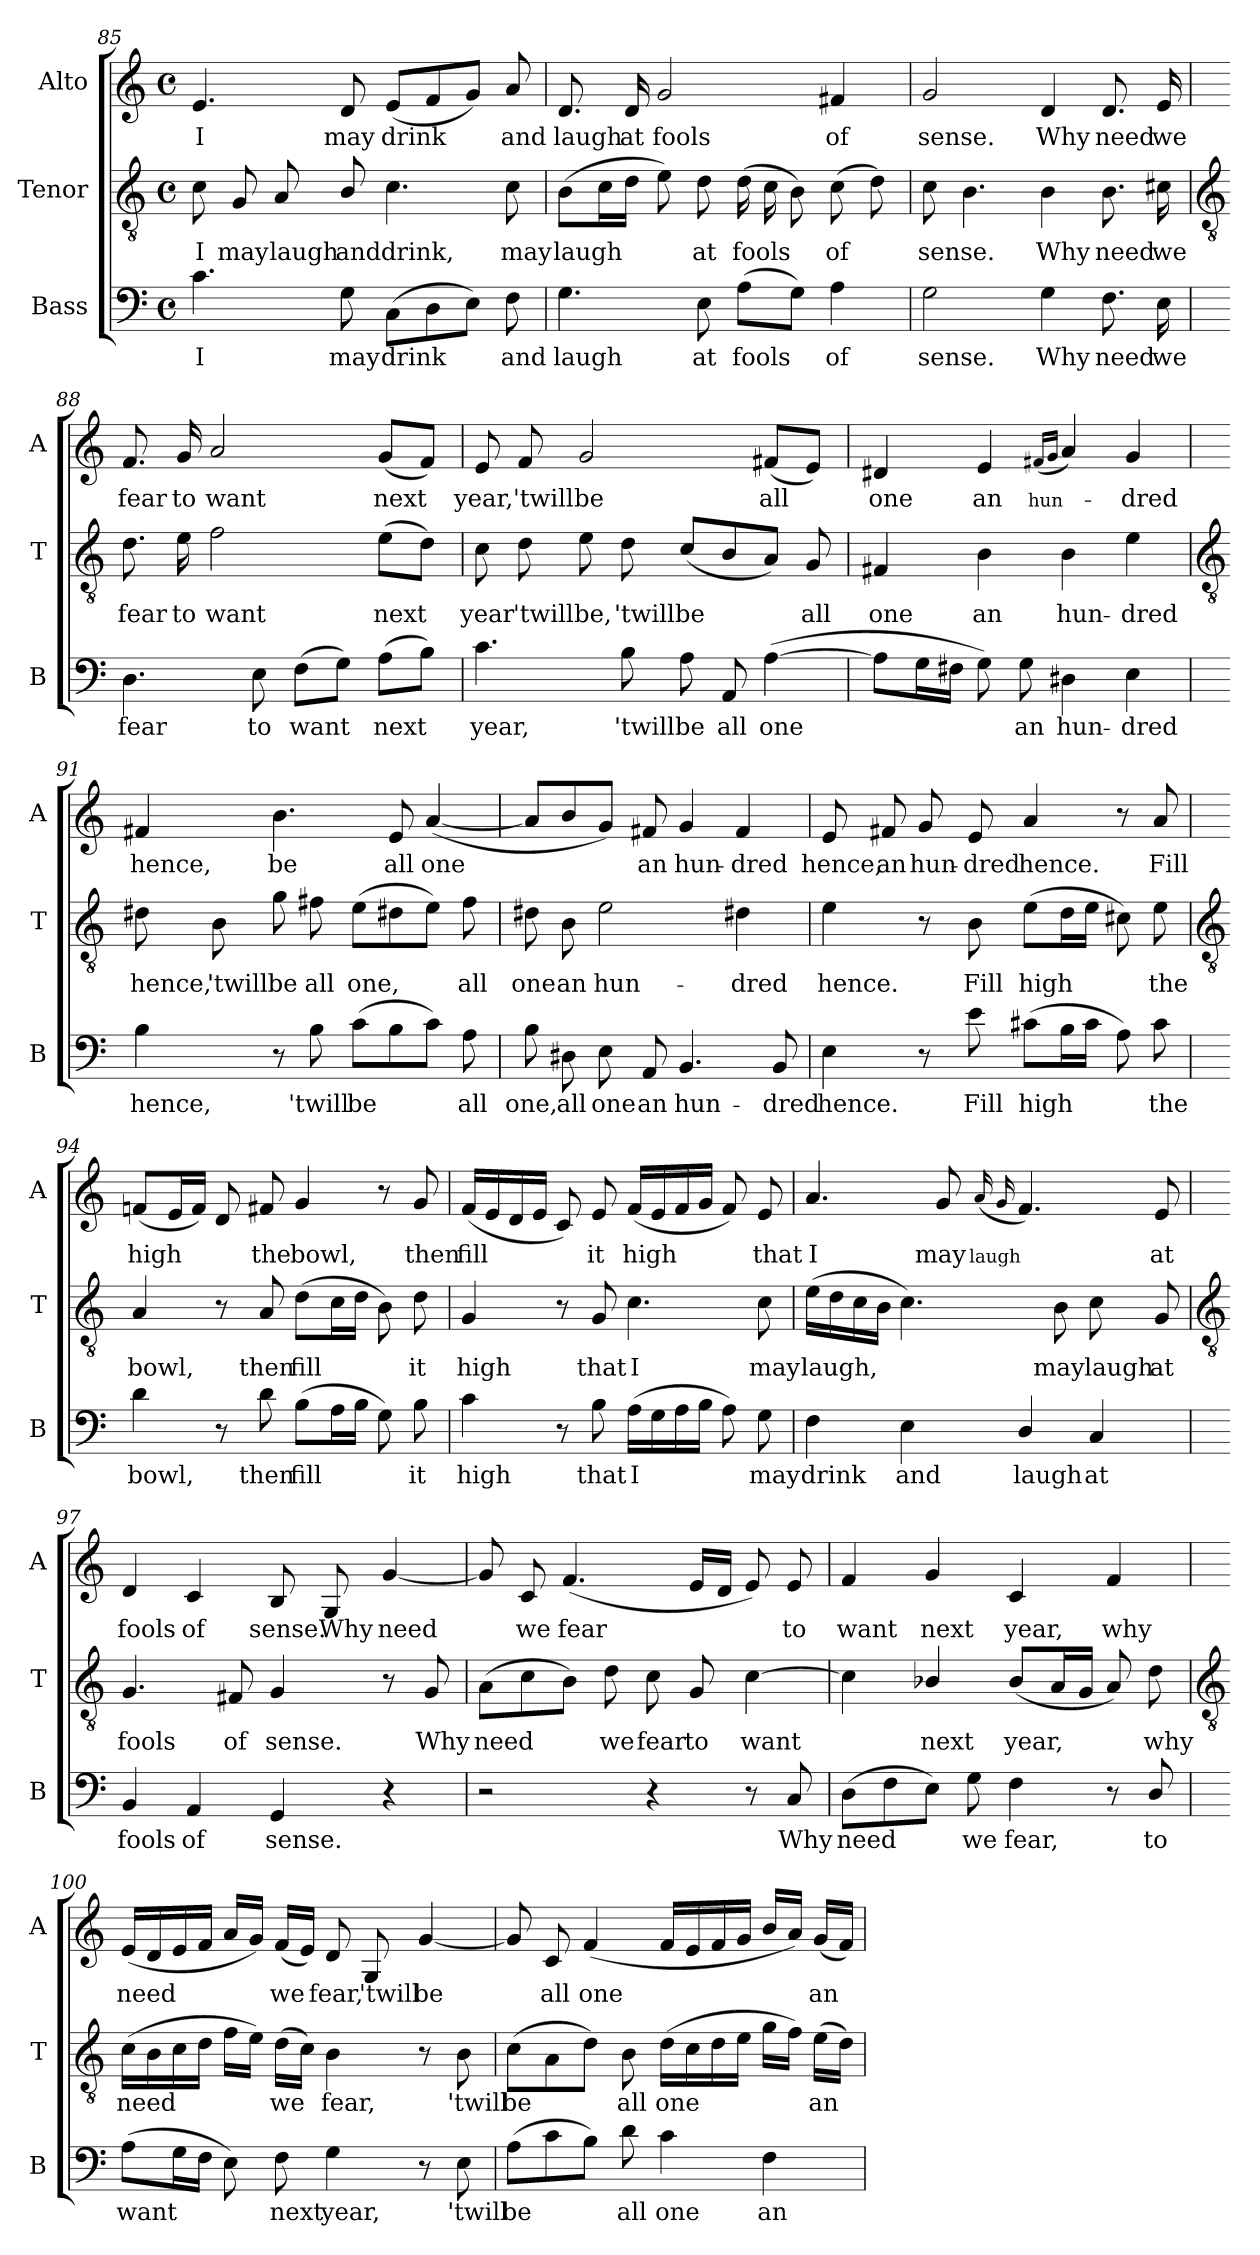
**kern	**text	**kern	**text	**kern	**text
*part3	*part3	*part2	*part2	*part1	*part1
*staff3	*staff3	*staff2	*staff2	*staff1	*staff1
*I"Bass	*	*I"Tenor	*	*I"Alto	*
*I'B	*	*I'T	*	*I'A	*
!!LO:LB:g=z
*clefF4	*	*clefGv2	*	*clefG2	*
*k[]	*	*k[]	*	*k[]	*
*C:	*	*C:	*	*C:	*
*M4/4	*	*M4/4	*	*M4/4	*
*met(c)	*	*met(c)	*	*met(c)	*
=85	=85	=85	=85	=85	=85
!	!LO:LY:b	!	!LO:LY:b	!	!LO:LY:b
4.c	I	8c	I	4.e	I
!	!	!	!LO:LY:b	!	!
.	.	8G	may	.	.
!	!	!	!LO:LY:b	!	!
.	.	8A	laugh	.	.
!	!LO:LY:b	!	!LO:LY:b	!	!LO:LY:b
8G	may	8B/	and	8d	may
!	!LO:LY:b	!	!LO:LY:b	!	!LO:LY:b
(>8C\L	drink	4.c	drink,	(<8eL	drink
8D\	.	.	.	8f	.
8EJ)	.	.	.	8gJ)	.
!	!LO:LY:b	!	!LO:LY:b	!	!LO:LY:b
8F	and	8c	may	8a	and
=86	=86	=86	=86	=86	=86
!	!LO:LY:b	!	!LO:LY:b	!	!LO:LY:b
4.G	laugh	(>8BL	laugh	8.d	laugh
.	.	16cL	.	.	.
!	!	!	!	!	!LO:LY:b
.	.	16dJJ	.	16d	at
!	!	!	!	!	!LO:LY:b
.	.	8e)	.	2g	fools
!	!LO:LY:b	!	!LO:LY:b	!	!
8E	at	8d	at	.	.
!	!LO:LY:b	!	!LO:LY:b	!	!
(>8AL	fools	(>16dLL	fools	.	.
.	.	16c	.	.	.
8GJ)	.	8BJ)	.	.	.
!	!LO:LY:b	!	!LO:LY:b	!	!LO:LY:b
4A	of	(>8cL	of	4f#X	of
.	.	8dJ)	.	.	.
=87	=87	=87	=87	=87	=87
!	!LO:LY:b	!	!LO:LY:b	!	!LO:LY:b
2G	sense.	8c	sense.	2g	sense.
.	.	4.B	.	.	.
!	!LO:LY:b	!	!LO:LY:b	!	!LO:LY:b
4G	Why	4B	Why	4d	Why
!	!LO:LY:b	!	!LO:LY:b	!	!LO:LY:b
8.F	need	8.B	need	8.d	need
!	!LO:LY:b	!	!LO:LY:b	!	!LO:LY:b
16E	we	16c#X	we	16e	we
!!LO:LB:g=z
=88	=88	=88	=88	=88	=88
*	*	*clefGv2	*	*	*
!	!LO:LY:b	!	!LO:LY:b	!	!LO:LY:b
4.D	fear	8.d	fear	8.f	fear
!	!	!	!LO:LY:b	!	!LO:LY:b
.	.	16e	to	16g	to
!	!	!	!LO:LY:b	!	!LO:LY:b
.	.	2f	want	2a	want
!	!LO:LY:b	!	!	!	!
8E	to	.	.	.	.
!	!LO:LY:b	!	!	!	!
(>8FL	want	.	.	.	.
8GJ)	.	.	.	.	.
!	!LO:LY:b	!	!LO:LY:b	!	!LO:LY:b
(>8AL	next	(>8eL	next	(<8gL	next
8BJ)	.	8dJ)	.	8fJ)	.
=89	=89	=89	=89	=89	=89
!	!LO:LY:b	!	!LO:LY:b	!	!LO:LY:b
4.c	year,	8c	year	8e	year,
!	!	!	!LO:LY:b	!	!LO:LY:b
.	.	8d	'twill	8f	'twill
!	!	!	!LO:LY:b	!	!LO:LY:b
.	.	8e	be,	2g	be
!	!LO:LY:b	!	!LO:LY:b	!	!
8B	'twill	8d	'twill	.	.
!	!LO:LY:b	!	!LO:LY:b	!	!
8A	be	(<8c/L	be	.	.
!	!LO:LY:b	!	!	!	!
8AA	all	8B/	.	.	.
!	!LO:LY:b	!	!	!	!LO:LY:b
(>[4A	one	8AJ)	.	(<8f#XL	all
!	!	!	!LO:LY:b	!	!
.	.	8G	all	8eJ)	.
=90	=90	=90	=90	=90	=90
!	!	!	!LO:LY:b	!	!LO:LY:b
8AL]	.	4F#X	one	4d#X	one
16GL	.	.	.	.	.
16F#XJJ	.	.	.	.	.
!	!	!	!LO:LY:b	!	!LO:LY:b
8G)	.	4B	an	4e	an
!	!LO:LY:b	!	!	!	!
8G	an	.	.	.	.
!	!	!	!	!	!LO:LY:b
.	.	.	.	(<16qqf#X/LL	hun-
.	.	.	.	16qqg/JJ	.
!	!LO:LY:b	!	!LO:LY:b	!	!
4D#X	hun-	4B	hun-	4a)	.
!	!LO:LY:b	!	!LO:LY:b	!	!LO:LY:b
4E	-dred	4e	-dred	4g	dred
!!LO:LB:g=z
=91	=91	=91	=91	=91	=91
*	*	*clefGv2	*	*	*
!	!LO:LY:b	!	!LO:LY:b	!	!LO:LY:b
4B	hence,	8d#X	hence,	4f#X	hence,
!	!	!	!LO:LY:b	!	!
.	.	8B	'twill	.	.
!	!	!	!LO:LY:b	!	!LO:LY:b
8r	.	8g	be	4.b	be
!	!LO:LY:b	!	!LO:LY:b	!	!
8B	'twill	8f#X	all	.	.
!	!LO:LY:b	!	!LO:LY:b	!	!
(>8cL	be	(>8eL	one,	.	.
!	!	!	!	!	!LO:LY:b
8B	.	8d#X	.	8e	all
!	!	!	!	!	!LO:LY:b
8cJ)	.	8eJ)	.	(<[4a	one
!	!LO:LY:b	!	!LO:LY:b	!	!
8A	all	8f#	all	.	.
=92	=92	=92	=92	=92	=92
!	!LO:LY:b	!	!LO:LY:b	!	!
8B	one,	8d#X	one	8aL]	.
!	!LO:LY:b	!	!LO:LY:b	!	!
8D#X	all	8B	an	8b	.
!	!LO:LY:b	!	!LO:LY:b	!	!
8E	one	2e	hun-	8gJ)	.
!	!LO:LY:b	!	!	!	!LO:LY:b
8AA	an	.	.	8f#X	an
!	!LO:LY:b	!	!	!	!LO:LY:b
4.BB	hun-	.	.	4g	hun-
!	!	!	!LO:LY:b	!	!LO:LY:b
.	.	4d#X	-dred	4f#	-dred
!	!LO:LY:b	!	!	!	!
8BB	-dred	.	.	.	.
=93	=93	=93	=93	=93	=93
!	!LO:LY:b	!	!LO:LY:b	!	!LO:LY:b
4E	hence.	4e	hence.	8e	hence,
!	!	!	!	!	!LO:LY:b
.	.	.	.	8f#X	an
!	!	!	!	!	!LO:LY:b
8r	.	8r	.	8g	hun-
!	!LO:LY:b	!	!LO:LY:b	!	!LO:LY:b
8e	Fill	8B	Fill	8e	-dred
!	!LO:LY:b	!	!LO:LY:b	!	!LO:LY:b
(>8c#XL	high	(>8eL	high	4a	hence.
16BL	.	16dL	.	.	.
16c#JJ	.	16eJJ	.	.	.
8A)	.	8c#X)	.	8r	.
!	!LO:LY:b	!	!LO:LY:b	!	!LO:LY:b
8c#	the	8e	the	8a	Fill
!!LO:LB:g=z
=94	=94	=94	=94	=94	=94
*	*	*clefGv2	*	*	*
!	!LO:LY:b	!	!LO:LY:b	!	!LO:LY:b
4d	bowl,	4A	bowl,	(<8fnL	high
.	.	.	.	16eL	.
.	.	.	.	16fJJ)	.
8r	.	8r	.	8d	.
!	!LO:LY:b	!	!LO:LY:b	!	!LO:LY:b
8d	then	8A	then	8f#X	the
!	!LO:LY:b	!	!LO:LY:b	!	!LO:LY:b
(>8BL	fill	(>8dL	fill	4g	bowl,
16AL	.	16cL	.	.	.
16BJJ	.	16dJJ	.	.	.
8G)	.	8B)	.	8r	.
!	!LO:LY:b	!	!LO:LY:b	!	!LO:LY:b
8B	it	8d	it	8g	then
=95	=95	=95	=95	=95	=95
!	!LO:LY:b	!	!LO:LY:b	!	!LO:LY:b
4c	high	4G	high	(<16fLL	fill
.	.	.	.	16e	.
.	.	.	.	16d	.
.	.	.	.	16eJJ	.
8r	.	8r	.	8c)	.
!	!LO:LY:b	!	!LO:LY:b	!	!LO:LY:b
8B	that	8G	that	8e	it
!	!LO:LY:b	!	!LO:LY:b	!	!LO:LY:b
(>16ALL	I	4.c	I	(<16fLL	high
16G	.	.	.	16e	.
16A	.	.	.	16f	.
16BJJ	.	.	.	16gJJ	.
8A)	.	.	.	8f)	.
!	!LO:LY:b	!	!LO:LY:b	!	!LO:LY:b
8G	may	8c	may	8e	that
=96	=96	=96	=96	=96	=96
!	!LO:LY:b	!	!LO:LY:b	!	!LO:LY:b
4F	drink	(>16eLL	laugh,	4.a	I
.	.	16d	.	.	.
.	.	16c	.	.	.
.	.	16BJJ	.	.	.
!	!LO:LY:b	!	!	!	!
4E	and	4.c)	.	.	.
!	!	!	!	!	!LO:LY:b
.	.	.	.	8gL	may
!	!	!	!	!	!LO:LY:b
.	.	.	.	(<16qqaL	laugh
.	.	.	.	16qqgJJ	.
!	!LO:LY:b	!	!	!	!
4D/	laugh	.	.	4.f)	.
!	!	!	!LO:LY:b	!	!
.	.	8B	may	.	.
!	!LO:LY:b	!	!LO:LY:b	!	!
4C	at	8c	laugh	.	.
!	!	!	!LO:LY:b	!	!LO:LY:b
.	.	8G	at	8e	at
!!LO:LB:g=z
=97	=97	=97	=97	=97	=97
*	*	*clefGv2	*	*	*
!	!LO:LY:b	!	!LO:LY:b	!	!LO:LY:b
4BB	fools	4.G	fools	4d	fools
!	!LO:LY:b	!	!	!	!LO:LY:b
4AA	of	.	.	4c	of
!	!	!	!LO:LY:b	!	!
.	.	8F#X	of	.	.
!	!LO:LY:b	!	!LO:LY:b	!	!LO:LY:b
4GG	sense.	4G	sense.	8B/	sense.
!	!	!	!	!	!LO:LY:b
.	.	.	.	8G	Why
!	!	!	!	!	!LO:LY:b
4r	.	8r	.	[4g	need
!	!	!	!LO:LY:b	!	!
.	.	8G	Why	.	.
=98	=98	=98	=98	=98	=98
!	!	!	!LO:LY:b	!	!
2r	.	(>8AL	need	8g]	.
!	!	!	!	!	!LO:LY:b
.	.	8c	.	8c	we
!	!	!	!	!	!LO:LY:b
.	.	8BJ)	.	(<4.f	fear
!	!	!	!LO:LY:b	!	!
.	.	8d	we	.	.
!	!	!	!LO:LY:b	!	!
4r	.	8c	fear	.	.
!	!	!	!LO:LY:b	!	!
.	.	8G	to	16eLL	.
.	.	.	.	16dJJ	.
!	!	!	!LO:LY:b	!	!
8r	.	[4c	want	8e)	.
!	!LO:LY:b	!	!	!	!LO:LY:b
8C	Why	.	.	8e	to
=99	=99	=99	=99	=99	=99
!	!LO:LY:b	!	!	!	!LO:LY:b
(>8DL	need	4c]	.	4f	want
8F	.	.	.	.	.
!	!	!	!LO:LY:b	!	!LO:LY:b
8EJ)	.	4B-X/	next	4g	next
!	!LO:LY:b	!	!	!	!
8G	we	.	.	.	.
!	!LO:LY:b	!	!LO:LY:b	!	!LO:LY:b
4F	fear,	(<8B-L	year,	4c	year,
.	.	16AL	.	.	.
.	.	16GJJ	.	.	.
!	!	!	!	!	!LO:LY:b
8r	.	8A)	.	4f	why
!	!LO:LY:b	!	!LO:LY:b	!	!
8D/	to	8d	why	.	.
!!LO:LB:g=z
=100	=100	=100	=100	=100	=100
*	*	*clefGv2	*	*	*
!	!LO:LY:b	!	!LO:LY:b	!	!LO:LY:b
(>8AL	want	(>16cLL	need	(<16eLL	need
.	.	16B	.	16d	.
16GL	.	16c	.	16e	.
16FJJ	.	16dJJ	.	16fJJ	.
8E)	.	16fLL	.	16aLL	.
.	.	16eJJ)	.	16gJJ)	.
!	!LO:LY:b	!	!LO:LY:b	!	!LO:LY:b
8F	next	(>16dLL	we	(<16fLL	we
.	.	16cJJ)	.	16eJJ)	.
!	!LO:LY:b	!	!LO:LY:b	!	!LO:LY:b
4G	year,	4B	fear,	8d	fear,
!	!	!	!	!	!LO:LY:b
.	.	.	.	8G	'twill
!	!	!	!	!	!LO:LY:b
8r	.	8r	.	[4g	be
!	!LO:LY:b	!	!LO:LY:b	!	!
8E	'twill	8B	'twill	.	.
=101	=101	=101	=101	=101	=101
!	!LO:LY:b	!	!LO:LY:b	!	!
(>8AL	be	(>8cL	be	8g]	.
!	!	!	!	!	!LO:LY:b
8c	.	8A	.	8c	all
!	!	!	!	!	!LO:LY:b
8BJ)	.	8dJ)	.	(<4f	one
!	!LO:LY:b	!	!LO:LY:b	!	!
8d	all	8B	all	.	.
!	!LO:LY:b	!	!LO:LY:b	!	!
4c	one	(>16dLL	one	16fLL	.
.	.	16c	.	16e	.
.	.	16d	.	16f	.
.	.	16eJJ	.	16gJJ	.
!	!LO:LY:b	!	!	!	!
4F	an	16gLL	.	16bLL	.
.	.	16fJJ)	.	16aJJ)	.
!	!	!	!LO:LY:b	!	!LO:LY:b
.	.	(>16eLL	an	(<16gLL	an
.	.	16dJJ)	.	16fJJ)	.
=	=	=	=	=	=
*-	*-	*-	*-	*-	*-
